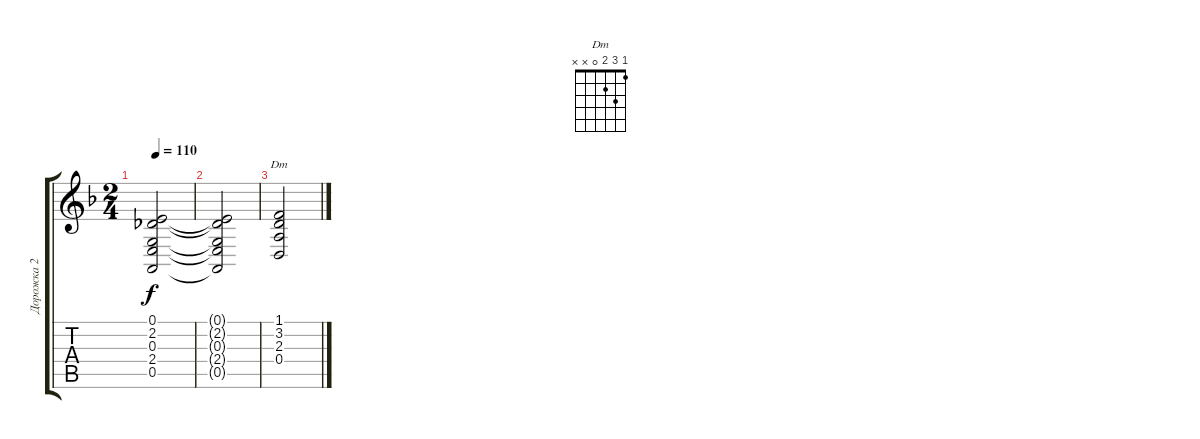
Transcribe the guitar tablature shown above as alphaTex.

\track ("Дорожка 2" "Дорожка 2") {instrument stringensemble1}
\staff {score tabs}
\tuning (E4 B3 G3 D3 A2 E2) {hide}
\chord ("Dm" 1 3 2 0 x x)
\ts (2 4)
\tempo 110
\clef g2
\ks f
(0.1{t} 2.2{t} 0.3{t} 2.4{t} 0.5{t}).2{dy f} |
(0.1{t} 2.2{t} 0.3{t} 2.4{t} 0.5{t}).2 |
(1.1 3.2 2.3 0.4).2{ch "Dm"}
